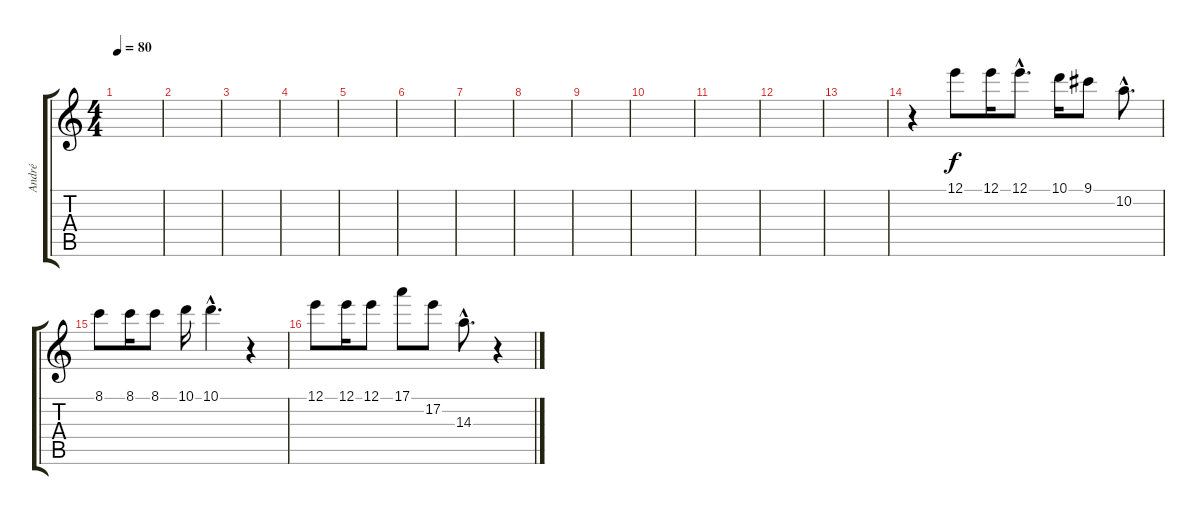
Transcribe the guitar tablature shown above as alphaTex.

\track ("André" "André") {instrument electricguitarclean}
\staff {score tabs}
\tuning (E4 B3 G3 D3 A2 E2) {hide}
\ts (4 4)
\tempo 80
\clef g2
\ks c
|
|
|
|
|
|
|
|
|
|
|
|
|
r.4 12.1.8 12.1.16 12.1{hac}.8{d} 10.1.16 9.1.8 10.2{hac}.8{d} |
8.1.8 8.1.16 8.1.8 10.1.16 10.1{hac}.4{d} r.4 |
12.1.8 12.1.16 12.1.8 17.1.8 17.2.8 14.3{hac}.8{d} r.4
